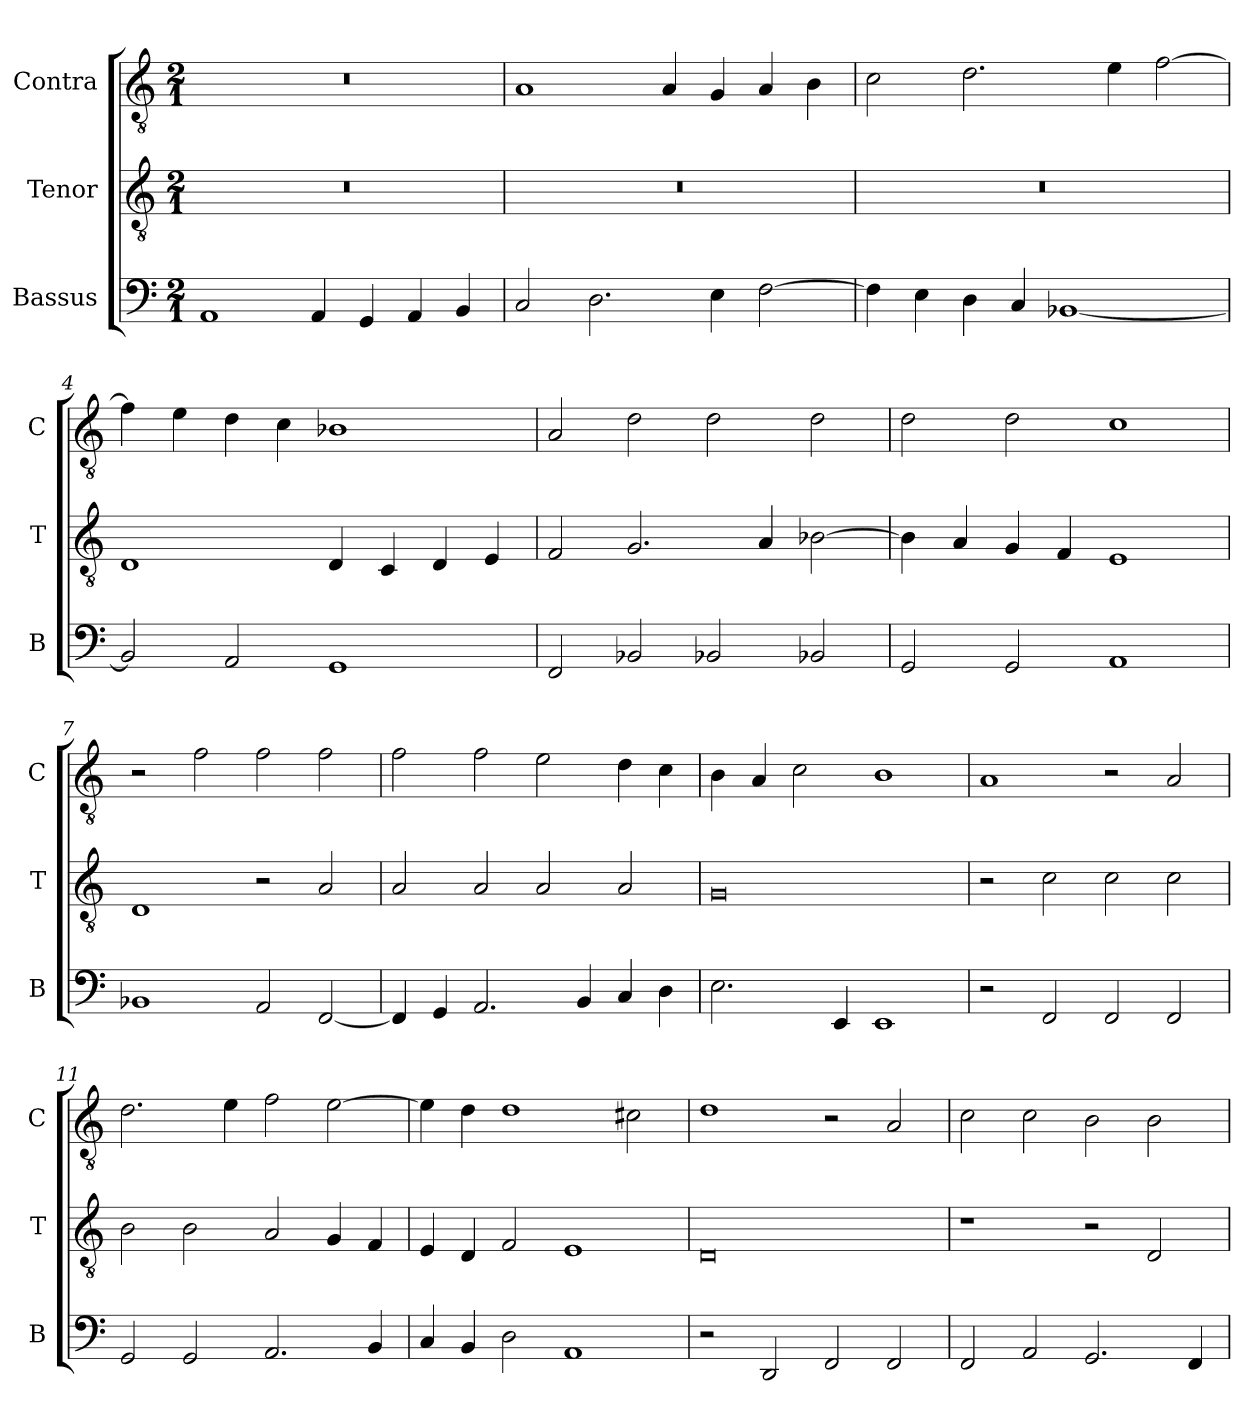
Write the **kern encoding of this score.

**kern	**kern	**kern
*part3	*part2	*part1
*staff3	*staff2	*staff1
*I"Bassus	*I"Tenor	*I"Contra
*I'B	*I'T	*I'C
*clefF4	*clefGv2	*clefGv2
*k[]	*k[]	*k[]
*M2/1	*M2/1	*M2/1
=1	=1	=1
1AA	0r	0r
4AA/	.	.
4GG/	.	.
4AA/	.	.
4BB/	.	.
=2	=2	=2
2C/	0r	1A
2.D\	.	.
.	.	4A/
4E\	.	4G/
[2F\	.	4A/
.	.	4B\
=3	=3	=3
4F\]	0r	2c\
4E\	.	.
4D\	.	2.d\
4C/	.	.
[1BB-X	.	.
.	.	4e\
.	.	[2f\
=4	=4	=4
2BB-/]	1D	4f\]
.	.	4e\
2AA/	.	4d\
.	.	4c\
1GG	4D/	1B-X
.	4C/	.
.	4D/	.
.	4E/	.
=5	=5	=5
2FF/	2F/	2A/
2BB-X/	2.G/	2d\
2BB-X/	.	2d\
.	4A/	.
2BB-X/	[2B-X\	2d\
=6	=6	=6
2GG/	4B-\]	2d\
.	4A/	.
2GG/	4G/	2d\
.	4F/	.
1AA	1E	1c
=7	=7	=7
1BB-X	1D	2r
.	.	2f\
2AA/	2r	2f\
[2FF/	2A/	2f\
=8	=8	=8
4FF/]	2A/	2f\
4GG/	.	.
2.AA/	2A/	2f\
.	2A/	2e\
4BB/	.	.
4C/	2A/	4d\
4D\	.	4c\
=9	=9	=9
2.E\	0G	4B\
.	.	4A/
.	.	2c\
4EE/	.	.
1EE	.	1B
=10	=10	=10
2r	2r	1A
2FF/	2c\	.
2FF/	2c\	2r
2FF/	2c\	2A/
=11	=11	=11
2GG/	2B\	2.d\
2GG/	2B\	.
.	.	4e\
2.AA/	2A/	2f\
.	4G/	[2e\
4BB/	4F/	.
=12	=12	=12
4C/	4E/	4e\]
4BB/	4D/	4d\
2D\	2F/	1d
1AA	1E	.
.	.	2c#X\
=13	=13	=13
2r	0D	1d
2DD/	.	.
2FF/	.	2r
2FF/	.	2A/
=14	=14	=14
2FF/	1r	2c\
2AA/	.	2c\
2.GG/	2r	2B\
.	2D/	2B\
4FF/	.	.
=	=	=
*-	*-	*-
